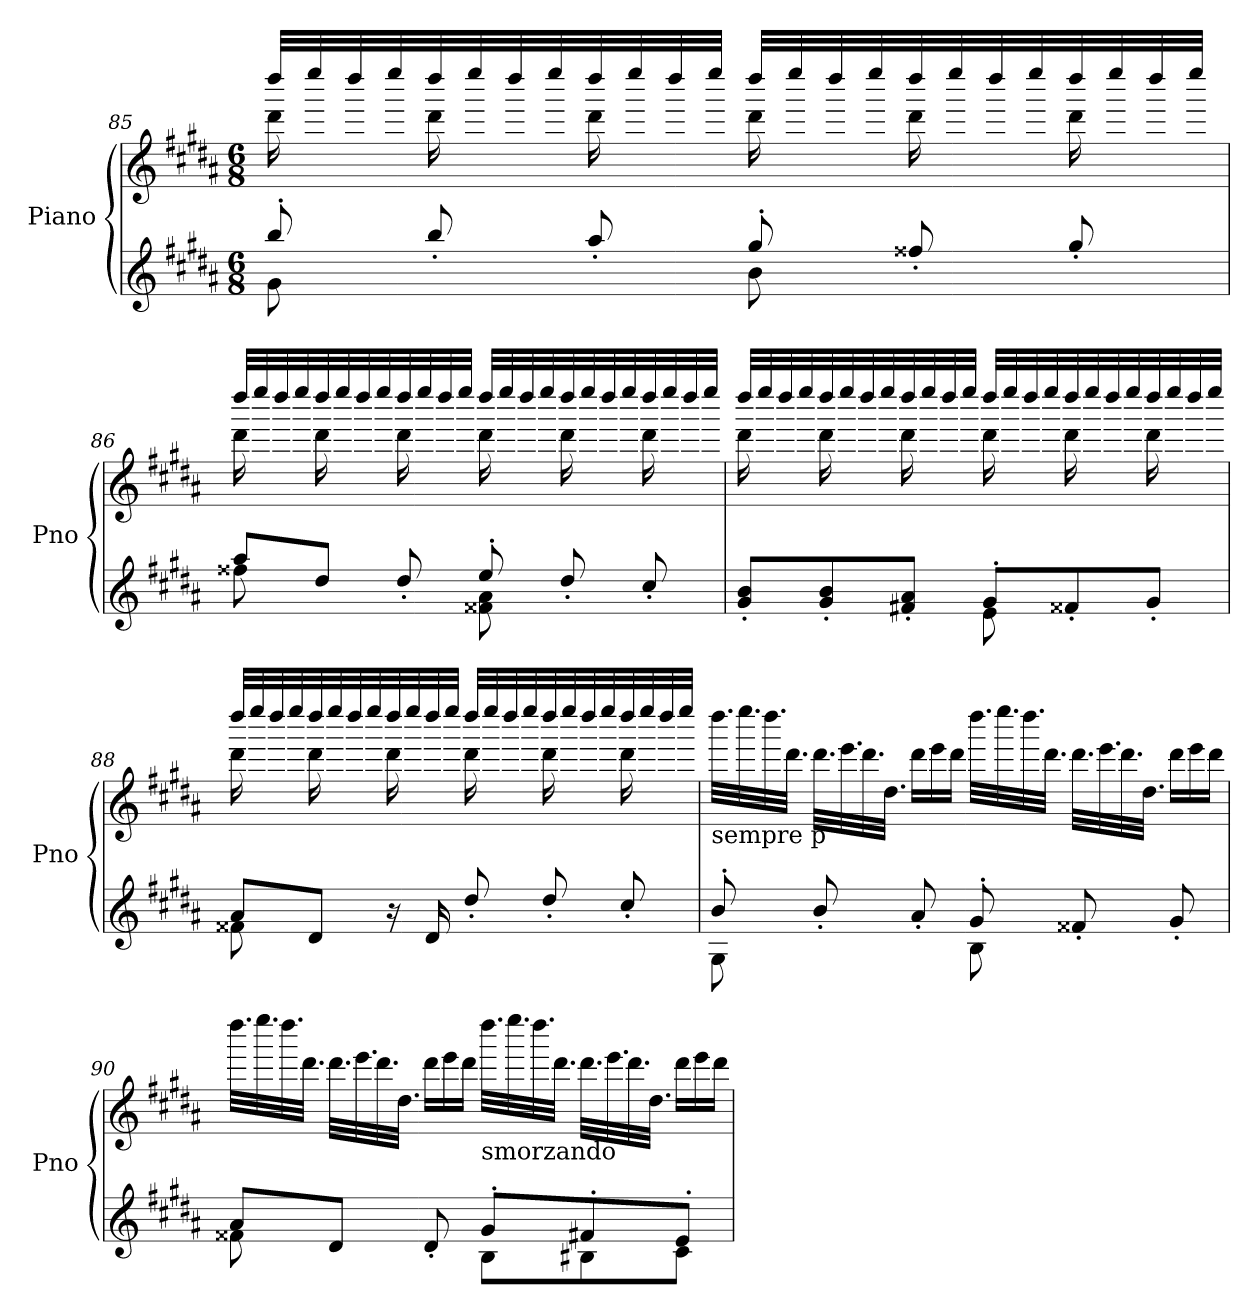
**kern	**kern
*part1	*part1
*staff2	*staff1
*I"Piano	*
*I'Pno	*
*clefG2	*clefG2
*k[f#c#g#d#a#]	*k[f#c#g#d#a#]
*B:	*B:
*M6/8	*M6/8
=85	=85
*^	*^
8bb'/	8g#\	32dddd#/LLL	16ddd#\
.	.	32eeee/	.
.	.	32dddd#/	16ryy
.	.	32eeee/	.
8bb'/	4ryy	32dddd#/	16ddd#\
.	.	32eeee/	.
.	.	32dddd#/	16ryy
.	.	32eeee/	.
8aa#'/	.	32dddd#/	16ddd#\
.	.	32eeee/	.
.	.	32dddd#/	16ryy
.	.	32eeee/JJJ	.
8gg#'/	8b\	32dddd#/LLL	16ddd#\
.	.	32eeee/	.
.	.	32dddd#/	16ryy
.	.	32eeee/	.
8ff##X'/	4ryy	32dddd#/	16ddd#\
.	.	32eeee/	.
.	.	32dddd#/	16ryy
.	.	32eeee/	.
8gg#'/	.	32dddd#/	16ddd#\
.	.	32eeee/	.
.	.	32dddd#/	16ryy
.	.	32eeee/JJJ	.
!!LO:LB:g=z	!!
=86	=86	=86	=86
8aa#/L	8ff##X\	32dddd#/LLL	16ddd#\
.	.	32eeee/	.
.	.	32dddd#/	16ryy
.	.	32eeee/	.
8dd#/J	4ryy	32dddd#/	16ddd#\
.	.	32eeee/	.
.	.	32dddd#/	16ryy
.	.	32eeee/	.
8dd#'/	.	32dddd#/	16ddd#\
.	.	32eeee/	.
.	.	32dddd#/	16ryy
.	.	32eeee/JJJ	.
8ee'/	8f##X\ 8a#\	32dddd#/LLL	16ddd#\
.	.	32eeee/	.
.	.	32dddd#/	16ryy
.	.	32eeee/	.
8dd#'/	4ryy	32dddd#/	16ddd#\
.	.	32eeee/	.
.	.	32dddd#/	16ryy
.	.	32eeee/	.
8cc#'/	.	32dddd#/	16ddd#\
.	.	32eeee/	.
.	.	32dddd#/	16ryy
.	.	32eeee/JJJ	.
=87	=87	=87	=87
8g#/' 8b/'L	4.ryy	32dddd#/LLL	16ddd#\
.	.	32eeee/	.
.	.	32dddd#/	16ryy
.	.	32eeee/	.
8g#/' 8b/'	.	32dddd#/	16ddd#\
.	.	32eeee/	.
.	.	32dddd#/	16ryy
.	.	32eeee/	.
8f#X/' 8a#/'J	.	32dddd#/	16ddd#\
.	.	32eeee/	.
.	.	32dddd#/	16ryy
.	.	32eeee/JJJ	.
8g#'/L	8e\	32dddd#/LLL	16ddd#\
.	.	32eeee/	.
.	.	32dddd#/	16ryy
.	.	32eeee/	.
8f##X'/	4ryy	32dddd#/	16ddd#\
.	.	32eeee/	.
.	.	32dddd#/	16ryy
.	.	32eeee/	.
8g#'/J	.	32dddd#/	16ddd#\
.	.	32eeee/	.
.	.	32dddd#/	16ryy
.	.	32eeee/JJJ	.
!!LO:LB:g=z	!!
=88	=88	=88	=88
8a#/L	8f##X\	32dddd#/LLL	16ddd#\
.	.	32eeee/	.
.	.	32dddd#/	16ryy
.	.	32eeee/	.
8d#/J	2ryy	32dddd#/	16ddd#\
.	.	32eeee/	.
.	.	32dddd#/	16ryy
.	.	32eeee/	.
16r	.	32dddd#/	16ddd#\
.	.	32eeee/	.
16d#/	.	32dddd#/	16ryy
.	.	32eeee/JJJ	.
8dd#'/	.	32dddd#/LLL	16ddd#\
.	.	32eeee/	.
.	.	32dddd#/	16ryy
.	.	32eeee/	.
8dd#'/	.	32dddd#/	16ddd#\
.	.	32eeee/	.
.	.	32dddd#/	16ryy
.	.	32eeee/	.
8cc#'/	8ryy	32dddd#/	16ddd#\
.	.	32eeee/	.
.	.	32dddd#/	16ryy
.	.	32eeee/JJJ	.
*	*	*v	*v
=89	=89	=89
*	*	*Xtuplet
!	!	!LO:TX:b:t=sempre p
8b'/	8G#\	48.dddd#\LLL
.	.	48.eeee\
.	.	48.dddd#\
.	.	48.ddd#\JJJ
8b'/	4ryy	48.ddd#\LLL
.	.	48.eee\
.	.	48.ddd#\
.	.	48.dd#\JJJ
8a#'/	.	24ddd#\LL
.	.	24eee\
.	.	24ddd#\JJ
8g#'/	8B\	48.dddd#\LLL
.	.	48.eeee\
.	.	48.dddd#\
.	.	48.ddd#\JJJ
8f##X'/	4ryy	48.ddd#\LLL
.	.	48.eee\
.	.	48.ddd#\
.	.	48.dd#\JJJ
8g#'/	.	24ddd#\LL
.	.	24eee\
.	.	24ddd#\JJ
!!LO:LB:g=z
=90	=90	=90
8a#/L	8f##X\	48.dddd#\LLL
.	.	48.eeee\
.	.	48.dddd#\
.	.	48.ddd#\JJJ
8d#/J	4ryy	48.ddd#\LLL
.	.	48.eee\
.	.	48.ddd#\
.	.	48.dd#\JJJ
8d#'/	.	24ddd#\LL
.	.	24eee\
.	.	24ddd#\JJ
!	!	!LO:TX:b:t=smorzando
8g#'/L	8B\L	48.dddd#\LLL
.	.	48.eeee\
.	.	48.dddd#\
.	.	48.ddd#\JJJ
8f#X'/	8B#X\	48.ddd#\LLL
.	.	48.eee\
.	.	48.ddd#\
.	.	48.dd#\JJJ
8e'/J	8c#\J	24ddd#\LL
.	.	24eee\
.	.	24ddd#\JJ
*v	*v	*
=	=
*-	*-
